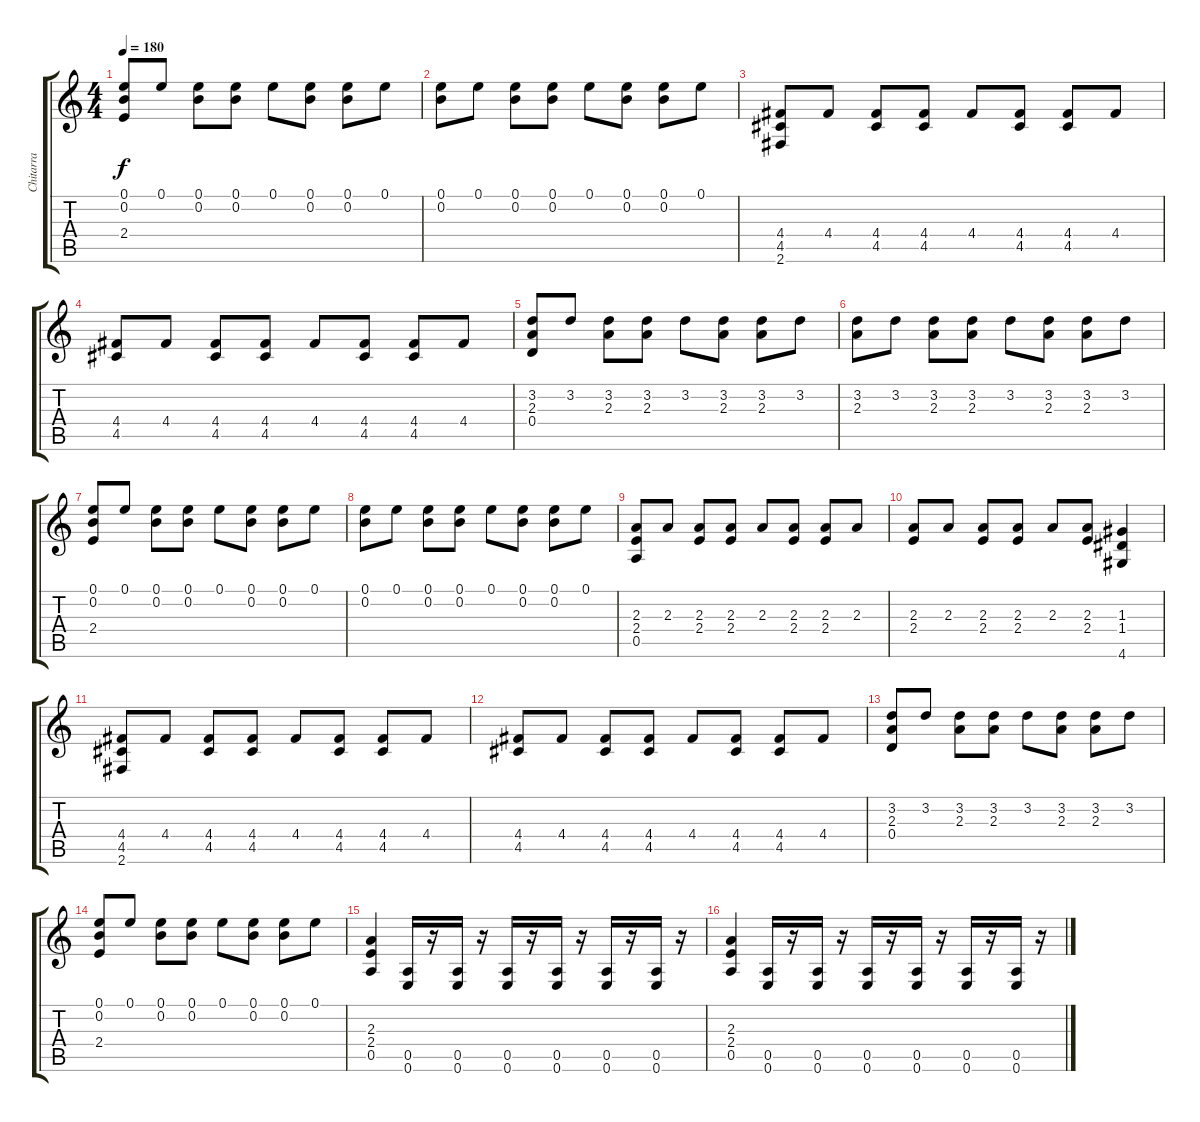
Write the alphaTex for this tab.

\track ("Chitarra" "Chitarra") {instrument distortionguitar}
\staff {score tabs}
\tuning (E4 B3 G3 D3 A2 E2) {hide}
\ts (4 4)
\tempo 180
\clef g2
\ks c
(0.1 0.2 2.4).8{dy f} 0.1.8 (0.1 0.2).8 (0.1 0.2).8 0.1.8 (0.1 0.2).8 (0.1 0.2).8 0.1.8 |
(0.1 0.2).8 0.1.8 (0.1 0.2).8 (0.1 0.2).8 0.1.8 (0.1 0.2).8 (0.1 0.2).8 0.1.8 |
(4.4 4.5 2.6).8 4.4.8 (4.4 4.5).8 (4.4 4.5).8 4.4.8 (4.4 4.5).8 (4.4 4.5).8 4.4.8 |
(4.4 4.5).8 4.4.8 (4.4 4.5).8 (4.4 4.5).8 4.4.8 (4.4 4.5).8 (4.4 4.5).8 4.4.8 |
(3.2 2.3 0.4).8 3.2.8 (3.2 2.3).8 (3.2 2.3).8 3.2.8 (3.2 2.3).8 (3.2 2.3).8 3.2.8 |
(3.2 2.3).8 3.2.8 (3.2 2.3).8 (3.2 2.3).8 3.2.8 (3.2 2.3).8 (3.2 2.3).8 3.2.8 |
(0.1 0.2 2.4).8 0.1.8 (0.1 0.2).8 (0.1 0.2).8 0.1.8 (0.1 0.2).8 (0.1 0.2).8 0.1.8 |
(0.1 0.2).8 0.1.8 (0.1 0.2).8 (0.1 0.2).8 0.1.8 (0.1 0.2).8 (0.1 0.2).8 0.1.8 |
(2.3 2.4 0.5).8 2.3.8 (2.3 2.4).8 (2.3 2.4).8 2.3.8 (2.3 2.4).8 (2.3 2.4).8 2.3.8 |
(2.3 2.4).8 2.3.8 (2.3 2.4).8 (2.3 2.4).8 2.3.8 (2.3 2.4).8 (1.3 1.4 4.6).4 |
(4.4 4.5 2.6).8 4.4.8 (4.4 4.5).8 (4.4 4.5).8 4.4.8 (4.4 4.5).8 (4.4 4.5).8 4.4.8 |
(4.4 4.5).8 4.4.8 (4.4 4.5).8 (4.4 4.5).8 4.4.8 (4.4 4.5).8 (4.4 4.5).8 4.4.8 |
(3.2 2.3 0.4).8 3.2.8 (3.2 2.3).8 (3.2 2.3).8 3.2.8 (3.2 2.3).8 (3.2 2.3).8 3.2.8 |
(0.1 0.2 2.4).8 0.1.8 (0.1 0.2).8 (0.1 0.2).8 0.1.8 (0.1 0.2).8 (0.1 0.2).8 0.1.8 |
(2.3 2.4 0.5).4{volume 14 balance 0} (0.5 0.6).16 r.16 (0.5 0.6).16 r.16 (0.5 0.6).16 r.16 (0.5 0.6).16 r.16 (0.5 0.6).16 r.16 (0.5 0.6).16 r.16 |
(2.3 2.4 0.5).4 (0.5 0.6).16 r.16 (0.5 0.6).16 r.16 (0.5 0.6).16 r.16 (0.5 0.6).16 r.16 (0.5 0.6).16 r.16 (0.5 0.6).16 r.16
